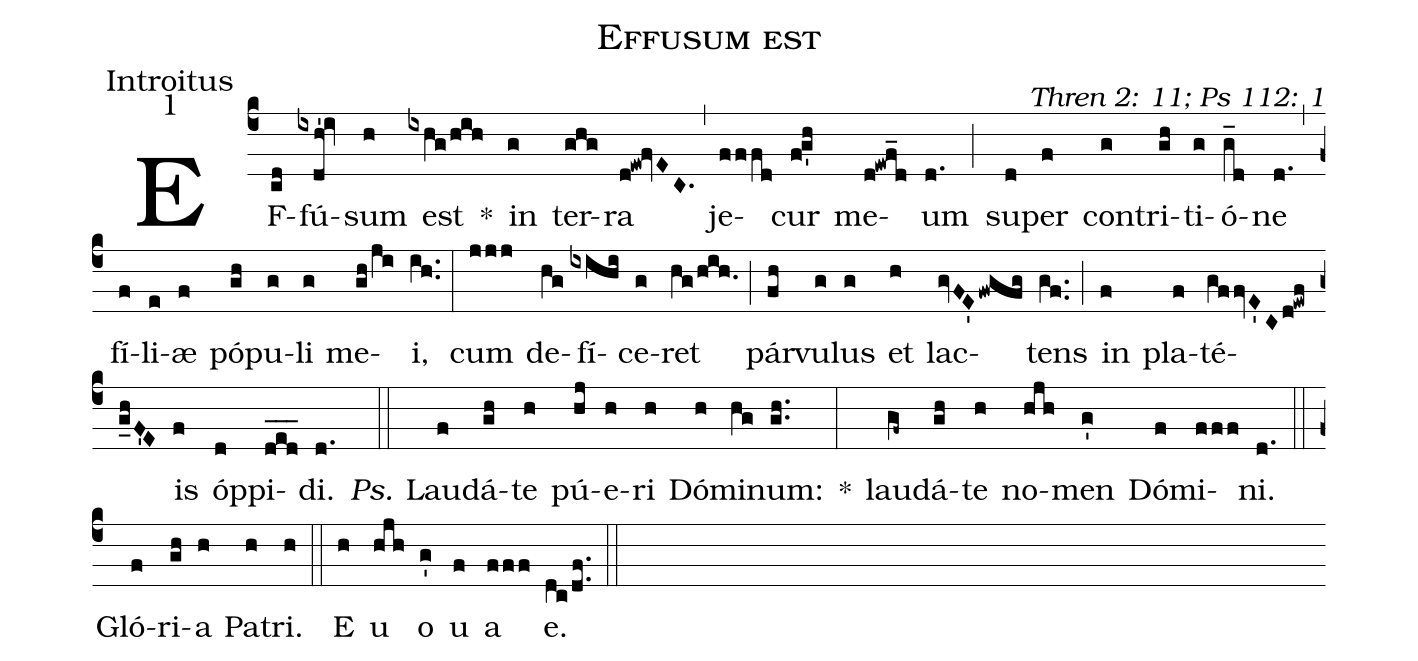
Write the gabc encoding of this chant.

name: Effusum est;
office-part: Introitus;
mode: 1;
commentary: Thren 2: 11; Ps 112: 1;
%%
(c4) EF(cd)fú(ixdh'!iv)sum(h) est(ixhg/hih) *()
in(g) ter(ghg)ra(d!ew!fvEC.) (,) je(fffd)cur(fg'h) me(d!ewf_d)um(d.) (;) su(d)per(f) con(g)tri(gh)ti(g)ó(g_d)ne(d.) (,) fí(f)li(e)æ(f) pó(gh)pu(g)li(g) me(gh/ji)i,(ih..) (:)
cum(jjj) de(hg)fí(ixihi)ce(g)ret(hg/hih.) (;) pár(fh)vu(g)lus(g) et(h) lac(gvFE'fwgfg)tens(gf..) (;) in(f) pla(f)té(gffvE'Cd!ewf/g_hF'E)is(f) óp(d)pi(d_e_d_)di.(d.) (::)
<i>Ps.</i> Lau(f)dá(gh)te(h) pú(hj)e(h)ri(h) Dó(h)mi(hg)num:(gh..) *(:)
lau(gf~)dá(gh)te(h) no(hjh)men(g') Dó(f)mi(fff)ni.(d.) (::)
Gló(f)ri(gh)a(h) Pa(h)tri.(h) (::)
<eu>E(h) u(hjh) o(g') u(f) a(fff) e.</eu>(dc/df..) (::)
